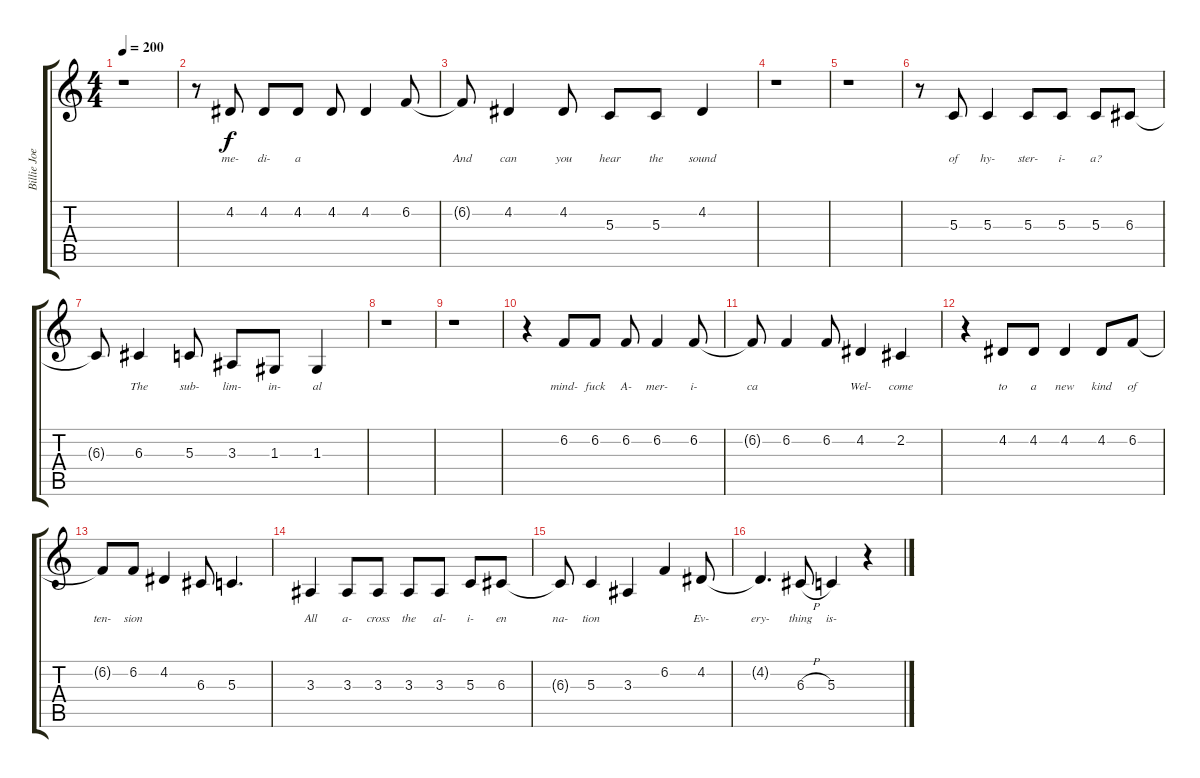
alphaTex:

\track ("Billie Joe Vocals" "Billie Joe") {instrument acousticgrandpiano}
\staff {score tabs}
\tuning (E4 B3 G3 D3 A2 E2) {hide}
\ts (4 4)
\tempo 200
\clef g2
\ks c
r.1{dy f} |
r.8 4.2.8{lyrics (0 "me-") lyrics (1 "") lyrics (2 "") lyrics (3 "") lyrics (4 "")} 4.2.8{lyrics (0 "di-") lyrics (1 "") lyrics (2 "") lyrics (3 "") lyrics (4 "")} 4.2.8{lyrics (0 "a") lyrics (1 "") lyrics (2 "") lyrics (3 "") lyrics (4 "")} 4.2.8{lyrics (0 "") lyrics (1 "") lyrics (2 "") lyrics (3 "") lyrics (4 "")} 4.2.4{lyrics (0 "") lyrics (1 "") lyrics (2 "") lyrics (3 "") lyrics (4 "")} 6.2.8{lyrics (0 "") lyrics (1 "") lyrics (2 "") lyrics (3 "") lyrics (4 "")} |
6.2{t}.8{lyrics (0 "And") lyrics (1 "") lyrics (2 "") lyrics (3 "") lyrics (4 "")} 4.2.4{lyrics (0 "can") lyrics (1 "") lyrics (2 "") lyrics (3 "") lyrics (4 "")} 4.2.8{lyrics (0 "you") lyrics (1 "") lyrics (2 "") lyrics (3 "") lyrics (4 "")} 5.3.8{lyrics (0 "hear") lyrics (1 "") lyrics (2 "") lyrics (3 "") lyrics (4 "")} 5.3.8{lyrics (0 "the") lyrics (1 "") lyrics (2 "") lyrics (3 "") lyrics (4 "")} 4.2.4{lyrics (0 "sound") lyrics (1 "") lyrics (2 "") lyrics (3 "") lyrics (4 "")} |
r.1 |
r.1 |
r.8 5.3.8{lyrics (0 "of") lyrics (1 "") lyrics (2 "") lyrics (3 "") lyrics (4 "")} 5.3.4{lyrics (0 "hy-") lyrics (1 "") lyrics (2 "") lyrics (3 "") lyrics (4 "")} 5.3.8{lyrics (0 "ster-") lyrics (1 "") lyrics (2 "") lyrics (3 "") lyrics (4 "")} 5.3.8{lyrics (0 "i-") lyrics (1 "") lyrics (2 "") lyrics (3 "") lyrics (4 "")} 5.3.8{lyrics (0 "a?") lyrics (1 "") lyrics (2 "") lyrics (3 "") lyrics (4 "")} 6.3.8{lyrics (0 "") lyrics (1 "") lyrics (2 "") lyrics (3 "") lyrics (4 "")} |
6.3{t}.8{lyrics (0 "") lyrics (1 "") lyrics (2 "") lyrics (3 "") lyrics (4 "")} 6.3.4{lyrics (0 "The") lyrics (1 "") lyrics (2 "") lyrics (3 "") lyrics (4 "")} 5.3.8{lyrics (0 "sub-") lyrics (1 "") lyrics (2 "") lyrics (3 "") lyrics (4 "")} 3.3.8{lyrics (0 "lim-") lyrics (1 "") lyrics (2 "") lyrics (3 "") lyrics (4 "")} 1.3.8{lyrics (0 "in-") lyrics (1 "") lyrics (2 "") lyrics (3 "") lyrics (4 "")} 1.3.4{lyrics (0 "al") lyrics (1 "") lyrics (2 "") lyrics (3 "") lyrics (4 "")} |
r.1 |
r.1 |
r.4 6.2.8{lyrics (0 "mind-") lyrics (1 "") lyrics (2 "") lyrics (3 "") lyrics (4 "")} 6.2.8{lyrics (0 "fuck") lyrics (1 "") lyrics (2 "") lyrics (3 "") lyrics (4 "")} 6.2.8{lyrics (0 "A-") lyrics (1 "") lyrics (2 "") lyrics (3 "") lyrics (4 "")} 6.2.4{lyrics (0 "mer-") lyrics (1 "") lyrics (2 "") lyrics (3 "") lyrics (4 "")} 6.2.8{lyrics (0 "i-") lyrics (1 "") lyrics (2 "") lyrics (3 "") lyrics (4 "")} |
6.2{t}.8{lyrics (0 "ca") lyrics (1 "") lyrics (2 "") lyrics (3 "") lyrics (4 "")} 6.2.4{lyrics (0 "") lyrics (1 "") lyrics (2 "") lyrics (3 "") lyrics (4 "")} 6.2.8{lyrics (0 "") lyrics (1 "") lyrics (2 "") lyrics (3 "") lyrics (4 "")} 4.2.4{lyrics (0 "Wel-") lyrics (1 "") lyrics (2 "") lyrics (3 "") lyrics (4 "")} 2.2.4{lyrics (0 "come") lyrics (1 "") lyrics (2 "") lyrics (3 "") lyrics (4 "")} |
r.4 4.2.8{lyrics (0 "to") lyrics (1 "") lyrics (2 "") lyrics (3 "") lyrics (4 "")} 4.2.8{lyrics (0 "a") lyrics (1 "") lyrics (2 "") lyrics (3 "") lyrics (4 "")} 4.2.4{lyrics (0 "new") lyrics (1 "") lyrics (2 "") lyrics (3 "") lyrics (4 "")} 4.2.8{lyrics (0 "kind") lyrics (1 "") lyrics (2 "") lyrics (3 "") lyrics (4 "")} 6.2.8{lyrics (0 "of") lyrics (1 "") lyrics (2 "") lyrics (3 "") lyrics (4 "")} |
6.2{t}.8{lyrics (0 "ten-") lyrics (1 "") lyrics (2 "") lyrics (3 "") lyrics (4 "")} 6.2.8{lyrics (0 "sion") lyrics (1 "") lyrics (2 "") lyrics (3 "") lyrics (4 "")} 4.2.4{lyrics (0 "") lyrics (1 "") lyrics (2 "") lyrics (3 "") lyrics (4 "")} 6.3.8{lyrics (0 "") lyrics (1 "") lyrics (2 "") lyrics (3 "") lyrics (4 "")} 5.3.4{d lyrics (0 "") lyrics (1 "") lyrics (2 "") lyrics (3 "") lyrics (4 "")} |
3.3.4{lyrics (0 "All") lyrics (1 "") lyrics (2 "") lyrics (3 "") lyrics (4 "")} 3.3.8{lyrics (0 "a-") lyrics (1 "") lyrics (2 "") lyrics (3 "") lyrics (4 "")} 3.3.8{lyrics (0 "cross") lyrics (1 "") lyrics (2 "") lyrics (3 "") lyrics (4 "")} 3.3.8{lyrics (0 "the") lyrics (1 "") lyrics (2 "") lyrics (3 "") lyrics (4 "")} 3.3.8{lyrics (0 "al-") lyrics (1 "") lyrics (2 "") lyrics (3 "") lyrics (4 "")} 5.3.8{lyrics (0 "i-") lyrics (1 "") lyrics (2 "") lyrics (3 "") lyrics (4 "")} 6.3.8{lyrics (0 "en") lyrics (1 "") lyrics (2 "") lyrics (3 "") lyrics (4 "")} |
6.3{t}.8{lyrics (0 "na-") lyrics (1 "") lyrics (2 "") lyrics (3 "") lyrics (4 "")} 5.3.4{lyrics (0 "tion") lyrics (1 "") lyrics (2 "") lyrics (3 "") lyrics (4 "")} 3.3.4{lyrics (0 "") lyrics (1 "") lyrics (2 "") lyrics (3 "") lyrics (4 "")} 6.2.4{lyrics (0 "") lyrics (1 "") lyrics (2 "") lyrics (3 "") lyrics (4 "")} 4.2.8{lyrics (0 "Ev-") lyrics (1 "") lyrics (2 "") lyrics (3 "") lyrics (4 "")} |
4.2{t}.4{d lyrics (0 "ery-") lyrics (1 "") lyrics (2 "") lyrics (3 "") lyrics (4 "")} 6.3{h}.8{lyrics (0 "thing") lyrics (1 "") lyrics (2 "") lyrics (3 "") lyrics (4 "")} 5.3.4{lyrics (0 "is-") lyrics (1 "") lyrics (2 "") lyrics (3 "") lyrics (4 "")} r.4
